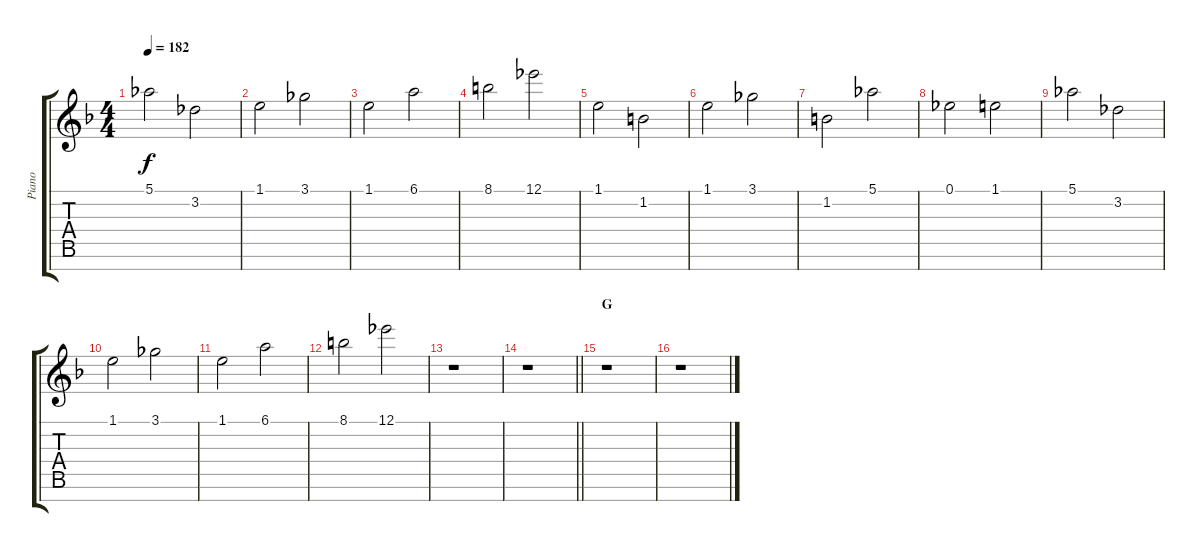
\track ("Piano" "Piano") {instrument acousticgrandpiano}
\staff {score tabs}
\tuning (Eb5 Bb4 Gb4 Db4 Ab3 Eb3 Bb2) {hide}
\ts (4 4)
\tempo 182
\clef g2
\ks f
5.1.2{dy f} 3.2.2 |
1.1.2 3.1.2 |
1.1.2 6.1.2 |
8.1.2 12.1.2 |
1.1.2 1.2.2 |
1.1.2 3.1.2 |
1.2.2 5.1.2 |
0.1.2 1.1.2 |
5.1.2 3.2.2 |
1.1.2 3.1.2 |
1.1.2 6.1.2 |
8.1.2 12.1.2 |
r.1 |
\barLineRight lightlight
r.1 |
\section ("" "G")
r.1 |
r.1
